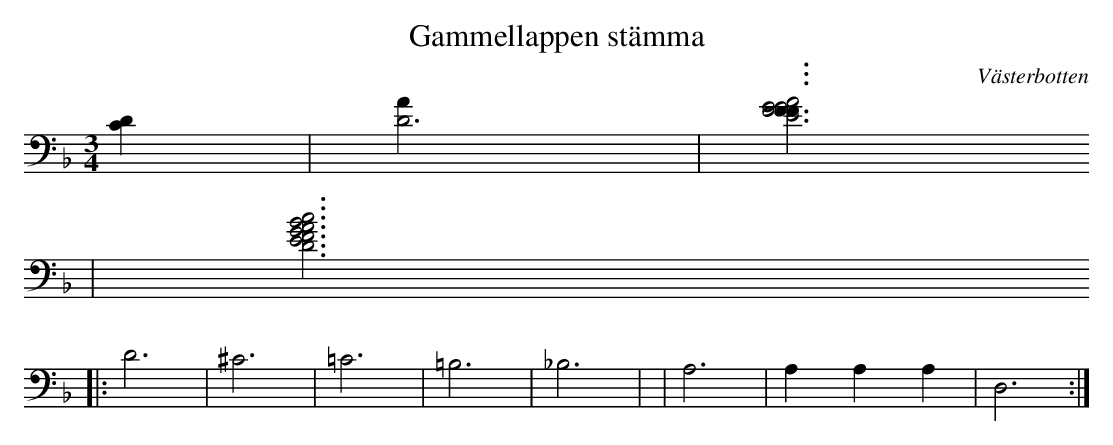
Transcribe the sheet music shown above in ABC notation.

X:1
T:Gammellappen stämma
O:Västerbotten
M:3/4
L:1/4
K:Dm
[CD] | [D3A] | [E3 | [F3  | [G3 | [A3 | [G3 | [F[F[E  | [D2 [C|
| [D3 | [E3 | [F3  | [G3 | [A3 | [B3 | [c3 | [d3 ||
|: D3 | ^C3 | =C3 | =B,3 | _B,3 | |A,3 | A,A,A, | D,3 :|
